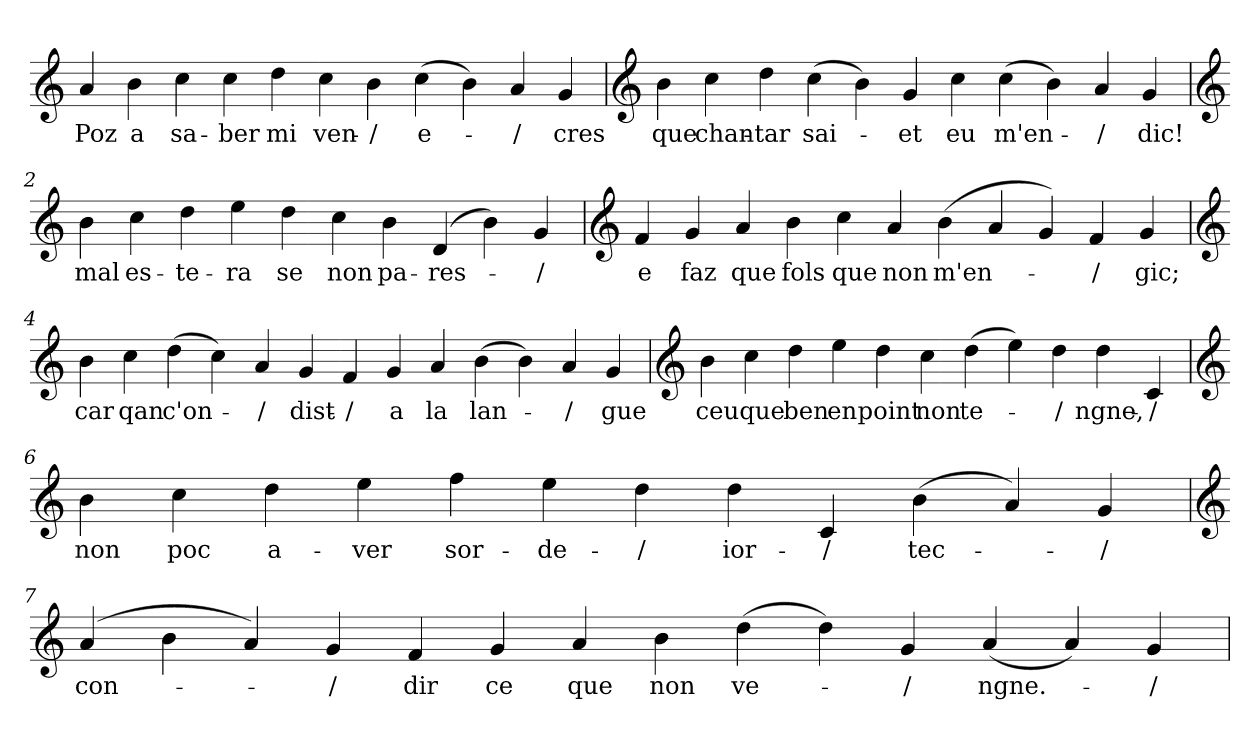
**kern	**text
*part1	*part1
*staff1	*staff1
*clefG2	*
=	=
4a	Poz
4b	a
4cc	sa-
4cc	-ber
4dd	mi
4cc	ven-
4b	-/
(4cc	e-
4b)	.
4a	-/
4g	cres
=1	=1
*clefG2	*
4b	que
4cc	chan-
4dd	-tar
(4cc	sai-
4b)	.
4g	-et
4cc	eu
(4cc	m'en-
4b)	.
4a	-/
4g	dic!
=2	=2
*clefG2	*
4b	mal
4cc	es-
4dd	-te-
4ee	-ra
4dd	se
4cc	non
4b	pa-
(4d	-res-
4b)	.
4g	-/
=3	=3
*clefG2	*
4f	e
4g	faz
4a	que
4b	fols
4cc	que
4a	non
(4b	m'en-
4a	.
4g)	.
4f	-/
4g	gic;
=4	=4
*clefG2	*
4b	car
4cc	qan
(4dd	c'on-
4cc)	.
4a	-/
4g	dist-
4f	-/
4g	a
4a	la
(4b	lan-
4b)	.
4a	-/
4g	gue
=5	=5
*clefG2	*
4b	ceu
4cc	que
4dd	ben
4ee	en
4dd	point
4cc	non
(4dd	te-
4ee)	.
4dd	-/
4dd	ngne,-
4c	-/
=6	=6
*clefG2	*
4b	non
4cc	poc
4dd	a-
4ee	-ver
4ff	sor-
4ee	-de-
4dd	-/
4dd	ior-
4c	-/
(4b	tec-
4a)	.
4g	-/
=7	=7
*clefG2	*
(4a	con-
4b	.
4a)	.
4g	-/
4f	dir
4g	ce
4a	que
4b	non
(4dd	ve-
4dd)	.
4g	-/
(4a	ngne.-
4a)	.
4g	-/
=	=
*-	*-
